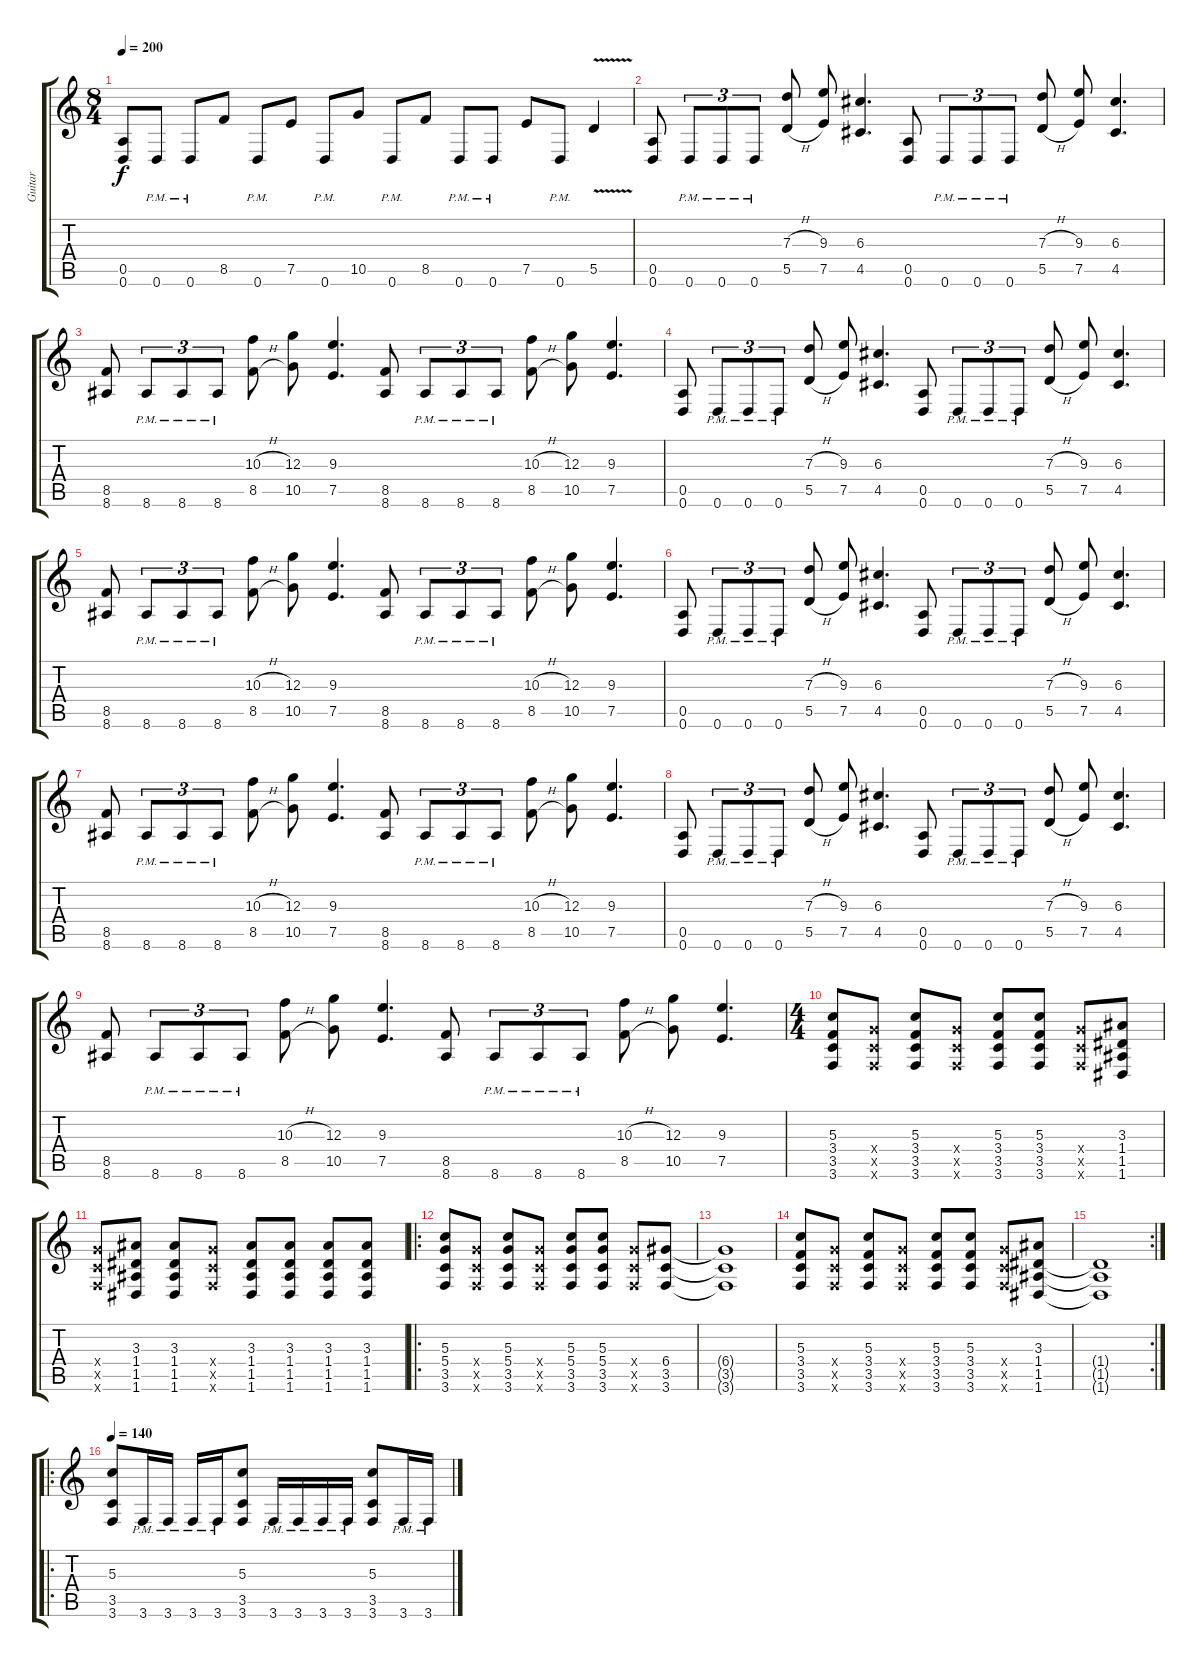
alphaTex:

\track ("Guitar" "Guitar") {instrument distortionguitar}
\staff {score tabs}
\tuning (E4 B3 G3 D3 A2 D2) {hide}
\ts (8 4)
\tempo 200
\clef g2
\ks c
(0.5 0.6).8{dy f} 0.6{pm}.8 0.6{pm}.8 8.5.8 0.6{pm}.8 7.5.8 0.6{pm}.8 10.5.8 0.6{pm}.8 8.5.8 0.6{pm}.8 0.6{pm}.8 7.5.8 0.6{pm}.8 5.5{v}.4 |
(0.5 0.6).8 0.6{pm}.8{tu (3 2)} 0.6{pm}.8{tu (3 2)} 0.6{pm}.8{tu (3 2)} (7.3{h} 5.5{h}).8 (9.3 7.5).8 (6.3 4.5).4{d} (0.5 0.6).8 0.6{pm}.8{tu (3 2)} 0.6{pm}.8{tu (3 2)} 0.6{pm}.8{tu (3 2)} (7.3{h} 5.5{h}).8 (9.3 7.5).8 (6.3 4.5).4{d} |
(8.5 8.6).8 8.6{pm}.8{tu (3 2)} 8.6{pm}.8{tu (3 2)} 8.6{pm}.8{tu (3 2)} (10.3{h} 8.5{h}).8 (12.3 10.5).8 (9.3 7.5).4{d} (8.5 8.6).8 8.6{pm}.8{tu (3 2)} 8.6{pm}.8{tu (3 2)} 8.6{pm}.8{tu (3 2)} (10.3{h} 8.5{h}).8 (12.3 10.5).8 (9.3 7.5).4{d} |
(0.5 0.6).8 0.6{pm}.8{tu (3 2)} 0.6{pm}.8{tu (3 2)} 0.6{pm}.8{tu (3 2)} (7.3{h} 5.5{h}).8 (9.3 7.5).8 (6.3 4.5).4{d} (0.5 0.6).8 0.6{pm}.8{tu (3 2)} 0.6{pm}.8{tu (3 2)} 0.6{pm}.8{tu (3 2)} (7.3{h} 5.5{h}).8 (9.3 7.5).8 (6.3 4.5).4{d} |
(8.5 8.6).8 8.6{pm}.8{tu (3 2)} 8.6{pm}.8{tu (3 2)} 8.6{pm}.8{tu (3 2)} (10.3{h} 8.5{h}).8 (12.3 10.5).8 (9.3 7.5).4{d} (8.5 8.6).8 8.6{pm}.8{tu (3 2)} 8.6{pm}.8{tu (3 2)} 8.6{pm}.8{tu (3 2)} (10.3{h} 8.5{h}).8 (12.3 10.5).8 (9.3 7.5).4{d} |
(0.5 0.6).8 0.6{pm}.8{tu (3 2)} 0.6{pm}.8{tu (3 2)} 0.6{pm}.8{tu (3 2)} (7.3{h} 5.5{h}).8 (9.3 7.5).8 (6.3 4.5).4{d} (0.5 0.6).8 0.6{pm}.8{tu (3 2)} 0.6{pm}.8{tu (3 2)} 0.6{pm}.8{tu (3 2)} (7.3{h} 5.5{h}).8 (9.3 7.5).8 (6.3 4.5).4{d} |
(8.5 8.6).8 8.6{pm}.8{tu (3 2)} 8.6{pm}.8{tu (3 2)} 8.6{pm}.8{tu (3 2)} (10.3{h} 8.5{h}).8 (12.3 10.5).8 (9.3 7.5).4{d} (8.5 8.6).8 8.6{pm}.8{tu (3 2)} 8.6{pm}.8{tu (3 2)} 8.6{pm}.8{tu (3 2)} (10.3{h} 8.5{h}).8 (12.3 10.5).8 (9.3 7.5).4{d} |
(0.5 0.6).8 0.6{pm}.8{tu (3 2)} 0.6{pm}.8{tu (3 2)} 0.6{pm}.8{tu (3 2)} (7.3{h} 5.5{h}).8 (9.3 7.5).8 (6.3 4.5).4{d} (0.5 0.6).8 0.6{pm}.8{tu (3 2)} 0.6{pm}.8{tu (3 2)} 0.6{pm}.8{tu (3 2)} (7.3{h} 5.5{h}).8 (9.3 7.5).8 (6.3 4.5).4{d} |
(8.5 8.6).8 8.6{pm}.8{tu (3 2)} 8.6{pm}.8{tu (3 2)} 8.6{pm}.8{tu (3 2)} (10.3{h} 8.5{h}).8 (12.3 10.5).8 (9.3 7.5).4{d} (8.5 8.6).8 8.6{pm}.8{tu (3 2)} 8.6{pm}.8{tu (3 2)} 8.6{pm}.8{tu (3 2)} (10.3{h} 8.5{h}).8 (12.3 10.5).8 (9.3 7.5).4{d} |
\ts (4 4)
(5.3 3.4 3.5 3.6).8 (5.4{x} 3.5{x} 3.6{x}).8 (5.3 3.4 3.5 3.6).8 (5.4{x} 3.5{x} 3.6{x}).8 (5.3 3.4 3.5 3.6).8 (5.3 3.4 3.5 3.6).8 (5.4{x} 3.5{x} 3.6{x}).8 (3.3 1.4 1.5 1.6).8 |
(5.4{x} 3.5{x} 3.6{x}).8 (3.3 1.4 1.5 1.6).8 (3.3 1.4 1.5 1.6).8 (5.4{x} 3.5{x} 3.6{x}).8 (3.3 1.4 1.5 1.6).8 (3.3 1.4 1.5 1.6).8 (3.3 1.4 1.5 1.6).8 (3.3 1.4 1.5 1.6).8 |
\ro
(5.3 5.4 3.5 3.6).8 (5.4{x} 3.5{x} 3.6{x}).8 (5.3 5.4 3.5 3.6).8 (5.4{x} 3.5{x} 3.6{x}).8 (5.3 5.4 3.5 3.6).8 (5.3 5.4 3.5 3.6).8 (5.4{x} 3.5{x} 3.6{x}).8 (6.4 3.5 3.6).8 |
(6.4{t} 3.5{t} 3.6{t}).1 |
(5.3 3.4 3.5 3.6).8 (5.4{x} 3.5{x} 3.6{x}).8 (5.3 3.4 3.5 3.6).8 (5.4{x} 3.5{x} 3.6{x}).8 (5.3 3.4 3.5 3.6).8 (5.3 3.4 3.5 3.6).8 (5.4{x} 3.5{x} 3.6{x}).8 (3.3 1.4 1.5 1.6).8 |
\rc 2
(1.4{t} 1.5{t} 1.6{t}).1 |
\ro
\tempo 140
(5.3 3.5 3.6).8 3.6{pm}.16 3.6{pm}.16 3.6{pm}.16 3.6{pm}.16 (5.3 3.5 3.6).8 3.6{pm}.16 3.6{pm}.16 3.6{pm}.16 3.6{pm}.16 (5.3 3.5 3.6).8 3.6{pm}.16 3.6{pm}.16
